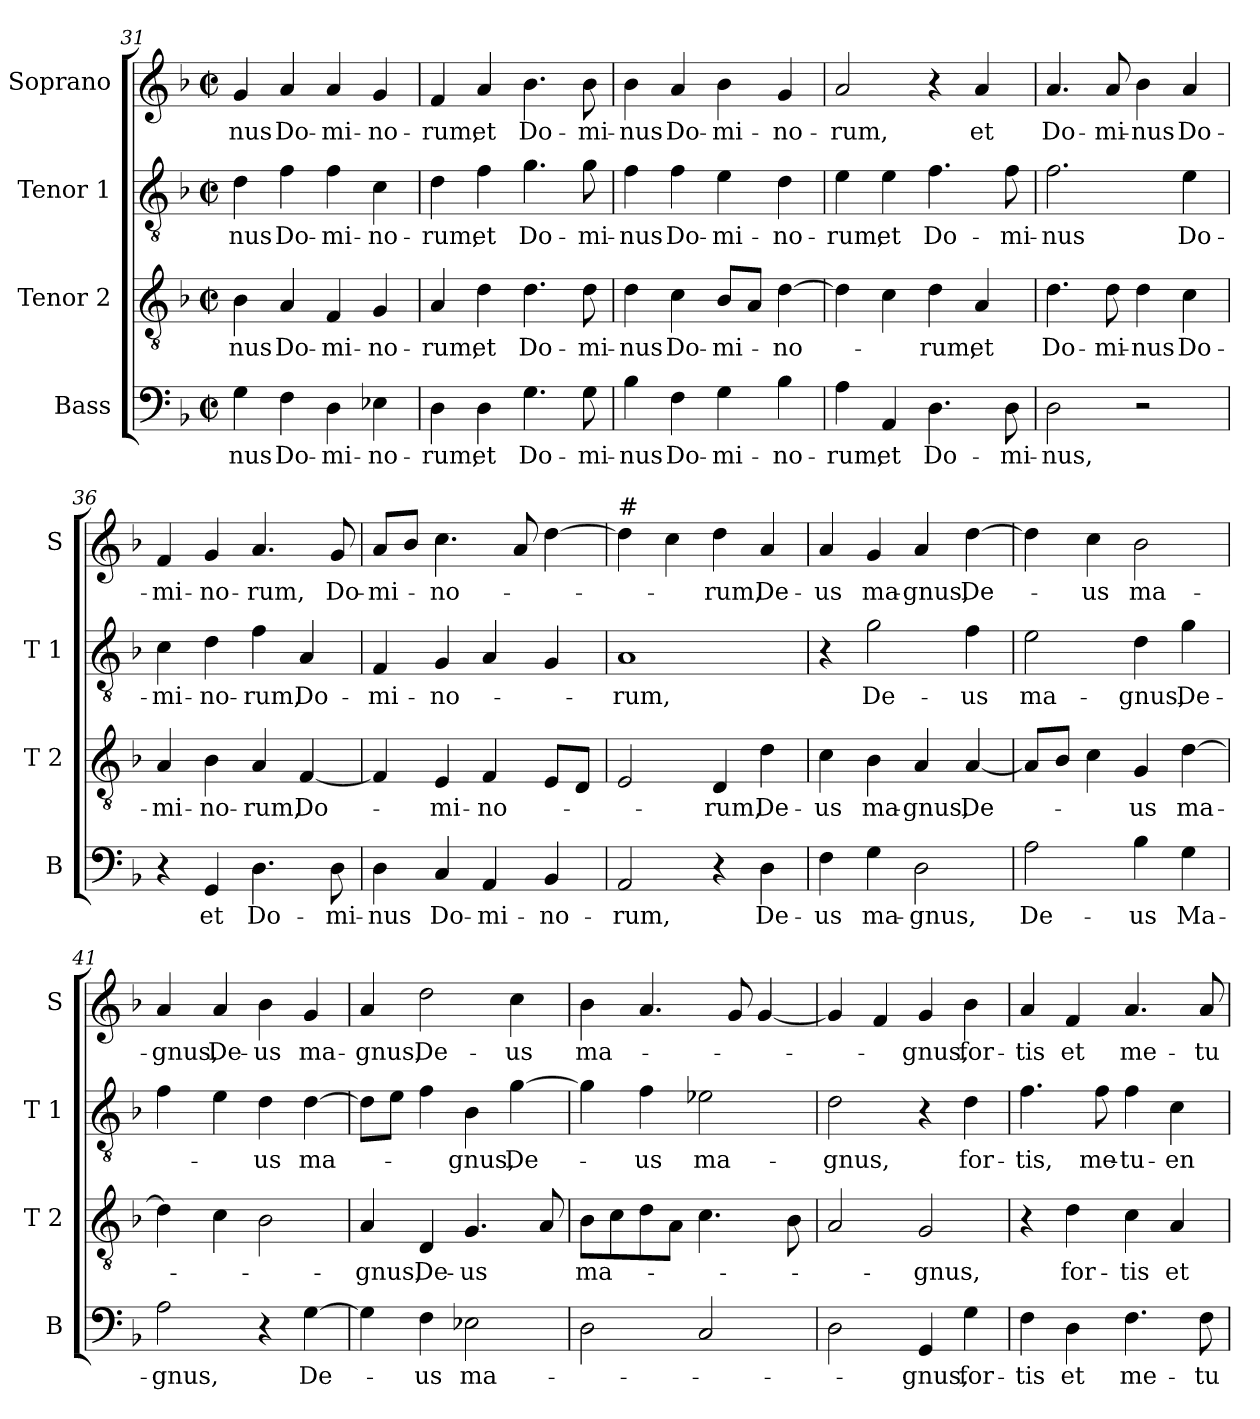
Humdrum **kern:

**kern	**text	**kern	**text	**kern	**text	**kern	**text
*part4	*part4	*part3	*part3	*part2	*part2	*part1	*part1
*staff4	*staff4	*staff3	*staff3	*staff2	*staff2	*staff1	*staff1
*I"Bass	*	*I"Tenor 2	*	*I"Tenor 1	*	*I"Soprano	*
*I'B	*	*I'T 2	*	*I'T 1	*	*I'S	*
!!LO:LB:g=z
*clefF4	*	*clefGv2	*	*clefGv2	*	*clefG2	*
*k[b-]	*	*k[b-]	*	*k[b-]	*	*k[b-]	*
*F:	*	*F:	*	*F:	*	*F:	*
*M2/2	*	*M2/2	*	*M2/2	*	*M2/2	*
*met(c|)	*	*met(c|)	*	*met(c|)	*	*met(c|)	*
=31	=31	=31	=31	=31	=31	=31	=31
4G\	-nus	4B-\	-nus	4d\	-nus	4g/	-nus
4F\	Do-	4A/	Do-	4f\	Do-	4a/	Do-
4D\	-mi-	4F/	-mi-	4f\	-mi-	4a/	-mi-
4E-X\	-no-	4G/	-no-	4c\	-no-	4g/	-no-
=32	=32	=32	=32	=32	=32	=32	=32
4D\	-rum,	4A/	-rum,	4d\	-rum,	4f/	-rum,
4D\	et	4d\	et	4f\	et	4a/	et
4.G\	Do-	4.d\	Do-	4.g\	Do-	4.b-\	Do-
8G\	-mi-	8d\	-mi-	8g\	-mi-	8b-\	-mi-
=33	=33	=33	=33	=33	=33	=33	=33
4B-\	-nus	4d\	-nus	4f\	-nus	4b-\	-nus
4F\	Do-	4c\	Do-	4f\	Do-	4a/	Do-
4G\	-mi-	8B-/L	-mi-	4e\	-mi-	4b-\	-mi-
.	.	8A/J	.	.	.	.	.
4B-\	-no-	[4d\	-no-	4d\	-no-	4g/	-no-
=34	=34	=34	=34	=34	=34	=34	=34
4A\	-rum,	4d\]	.	4e\	-rum,	2a/	-rum,
4AA/	et	4c\	.	4e\	et	.	.
4.D\	Do-	4d\	-rum,	4.f\	Do-	4r	.
.	.	4A/	et	.	.	4a/	et
8D\	-mi-	.	.	8f\	-mi-	.	.
=35	=35	=35	=35	=35	=35	=35	=35
2D\	-nus,	4.d\	Do-	2.f\	-nus	4.a/	Do-
.	.	8d\	-mi-	.	.	8a/	-mi-
2r	.	4d\	-nus	.	.	4b-\	-nus
.	.	4c\	Do-	4e\	Do-	4a/	Do-
=36	=36	=36	=36	=36	=36	=36	=36
4r	.	4A/	-mi-	4c\	-mi-	4f/	-mi-
4GG/	et	4B-\	-no-	4d\	-no-	4g/	-no-
4.D\	Do-	4A/	-rum,	4f\	-rum,	4.a/	-rum,
.	.	[4F/	Do-	4A/	Do-	.	.
8D\	-mi-	.	.	.	.	8g/	Do-
!!LO:LB:g=z
=37	=37	=37	=37	=37	=37	=37	=37
4D\	-nus	4F/]	.	4F/	-mi-	8a/L	-mi-
.	.	.	.	.	.	8b-/J	.
4C/	Do-	4E/	-mi-	4G/	-no-	4.cc\	-no-
4AA/	-mi-	4F/	-no-	4A/	.	.	.
.	.	.	.	.	.	8a/	.
4BB-/	-no-	8E/L	.	4G/	.	[4dd\	.
.	.	8D/J	.	.	.	.	.
=38	=38	=38	=38	=38	=38	=38	=38
!	!	!	!	!	!	!LO:TX:a:t=#	!
2AA/	-rum,	2E/	.	1A	-rum,	4dd\]	.
.	.	.	.	.	.	4cc\	.
4r	.	4D/	-rum,	.	.	4dd\	-rum,
4D\	De-	4d\	De-	.	.	4a/	De-
=39	=39	=39	=39	=39	=39	=39	=39
4F\	-us	4c\	-us	4r	.	4a/	-us
4G\	ma-	4B-\	ma-	2g\	De-	4g/	ma-
2D\	-gnus,	4A/	-gnus,	.	.	4a/	-gnus,
.	.	[4A/	De-	4f\	-us	[4dd\	De-
=40	=40	=40	=40	=40	=40	=40	=40
2A\	De-	8A/L]	.	2e\	ma-	4dd\]	.
.	.	8B-/J	.	.	.	.	.
.	.	4c\	.	.	.	4cc\	-us
4B-\	-us	4G/	-us	4d\	-gnus,	2b-\	ma-
4G\	Ma-	[4d\	ma-	4g\	De-	.	.
=41	=41	=41	=41	=41	=41	=41	=41
2A\	-gnus,	4d\]	.	4f\	.	4a/	-gnus,
.	.	4c\	.	4e\	.	4a/	De-
4r	.	2B-\	.	4d\	-us	4b-\	-us
[4G\	De-	.	.	[4d\	ma-	4g/	ma-
=42	=42	=42	=42	=42	=42	=42	=42
4G\]	.	4A/	-gnus,	8d\L]	.	4a/	-gnus,
.	.	.	.	8e\J	.	.	.
4F\	-us	4D/	De-	4f\	.	2dd\	De-
2E-X\	ma-	4.G/	-us	4B-\	-gnus,	.	.
.	.	.	.	[4g\	De-	4cc\	-us
.	.	8A/	.	.	.	.	.
=43	=43	=43	=43	=43	=43	=43	=43
2D\	.	8B-\L	ma-	4g\]	.	4b-\	ma-
.	.	8c\	.	.	.	.	.
.	.	8d\	.	4f\	-us	4.a/	.
.	.	8A\J	.	.	.	.	.
2C/	.	4.c\	.	2e-X\	ma-	.	.
.	.	.	.	.	.	8g/	.
.	.	.	.	.	.	[4g/	.
.	.	8B-\	.	.	.	.	.
!!LO:PB:g=z
=44	=44	=44	=44	=44	=44	=44	=44
2D\	.	2A/	.	2d\	-gnus,	4g/]	.
.	.	.	.	.	.	4f/	.
4GG/	-gnus,	2G/	-gnus,	4r	.	4g/	-gnus,
4G\	for-	.	.	4d\	for-	4b-\	for-
=45	=45	=45	=45	=45	=45	=45	=45
4F\	-tis	4r	.	4.f\	-tis,	4a/	-tis
4D\	et	4d\	for-	.	.	4f/	et
.	.	.	.	8f\	me-	.	.
4.F\	me-	4c\	-tis	4f\	-tu-	4.a/	me-
.	.	4A/	et	4c\	-en-	.	.
8F\	-tu-	.	.	.	.	8a/	-tu-
=	=	=	=	=	=	=	=
*-	*-	*-	*-	*-	*-	*-	*-
